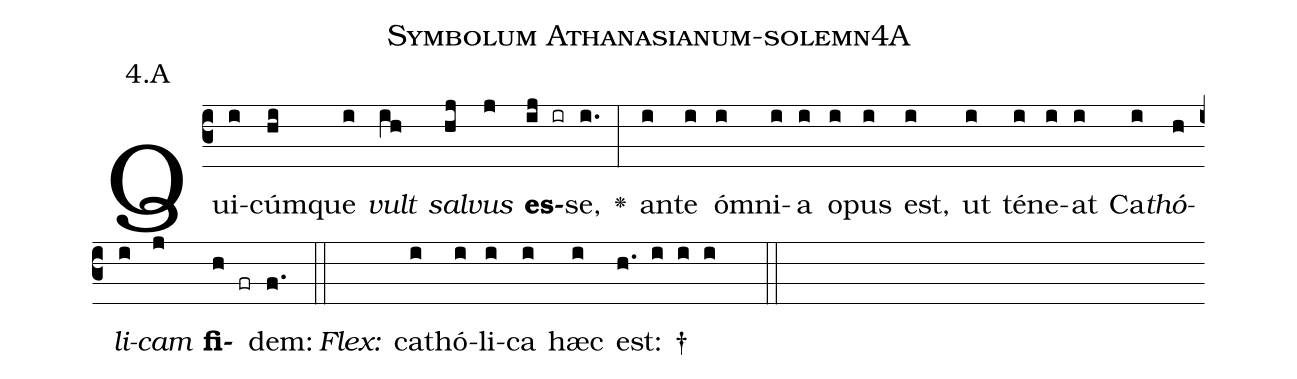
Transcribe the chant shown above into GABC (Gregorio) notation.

name: Symbolum Athanasianum-solemn4A;
annotation: 4.A;
%%
(c3)Qui(i)cúm(hi)que(i) <i>vult</i>(ih) <i>sal</i>(hj)<i>vus</i>(j) <b>es</b>(ij ir)se,(i.) <v>\greheightstar</v>(:) an(i)te(i) óm(i)ni(i)a(i) o(i)pus(i) est,(i) ut(i) té(i)ne(i)at(i) Ca(i)<i>thó</i>(h)<i>li</i>(i)<i>cam</i>(j) <b>fi</b>(h fr)dem:(f.) (::)
<i>Flex:</i>()  ca(i)thó(i)li(i)ca(i) hæc(i) est: †(h. i i i  ::)

%E(i) u(h) o(i) u(j) a(h) e.(f.) (::)
